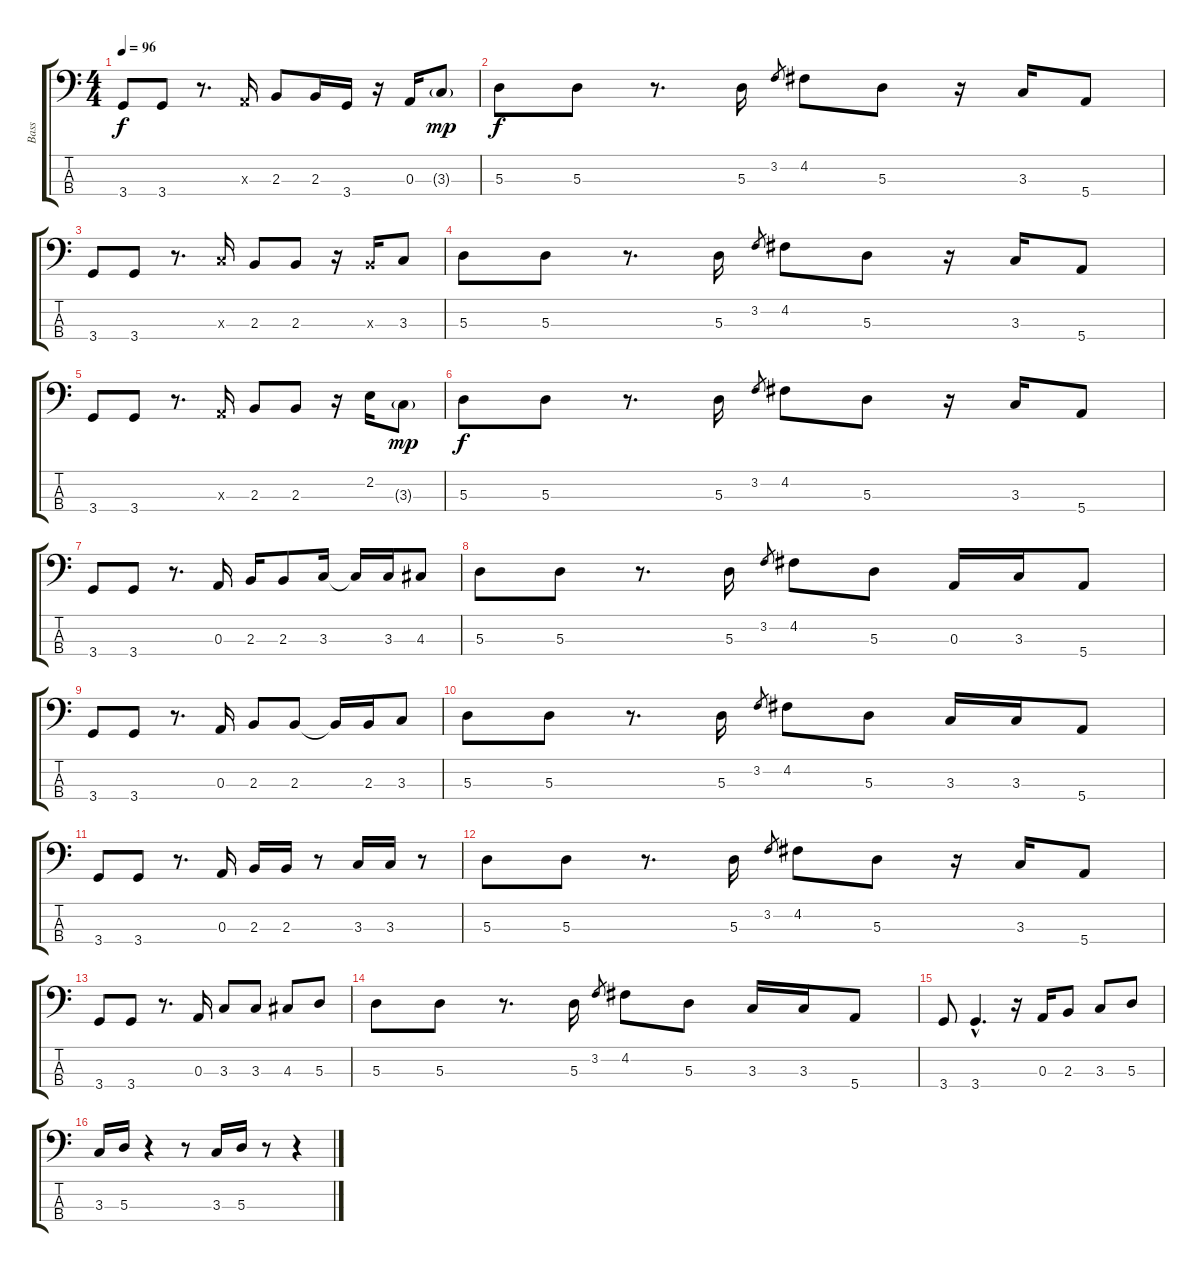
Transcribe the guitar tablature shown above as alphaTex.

\track ("Bass" "Bass") {instrument fretlessbass}
\staff {score tabs}
\tuning (G2 D2 A1 E1) {hide}
\ts (4 4)
\tempo 96
\clef f4
\ks c
3.4.8{dy f} 3.4.8 r.8{d} 0.3{x}.16 2.3.8 2.3.16 3.4.16 r.16 0.3.16 3.3{g}.8{dy mp} |
5.3.8{dy f} 5.3.8 r.8{d} 5.3.16 3.2.8{gr} 4.2.8 5.3.8 r.16 3.3.16 5.4.8 |
3.4.8 3.4.8 r.8{d} 3.3{x}.16 2.3.8 2.3.8 r.16 2.3{x}.16 3.3.8 |
5.3.8 5.3.8 r.8{d} 5.3.16 3.2.8{gr} 4.2.8 5.3.8 r.16 3.3.16 5.4.8 |
3.4.8 3.4.8 r.8{d} 0.3{x}.16 2.3.8 2.3.8 r.16 2.2.16 3.3{g}.8{dy mp} |
5.3.8{dy f} 5.3.8 r.8{d} 5.3.16 3.2.8{gr} 4.2.8 5.3.8 r.16 3.3.16 5.4.8 |
3.4.8 3.4.8 r.8{d} 0.3.16 2.3.16 2.3.8 3.3.16 3.3{t}.16 3.3.16 4.3.8 |
5.3.8 5.3.8 r.8{d} 5.3.16 3.2.8{gr} 4.2.8 5.3.8 0.3.16 3.3.16 5.4.8 |
3.4.8 3.4.8 r.8{d} 0.3.16 2.3.8 2.3.8 2.3{t}.16 2.3.16 3.3.8 |
5.3.8 5.3.8 r.8{d} 5.3.16 3.2.8{gr} 4.2.8 5.3.8 3.3.16 3.3.16 5.4.8 |
3.4.8 3.4.8 r.8{d} 0.3.16 2.3.16 2.3.16 r.8 3.3.16 3.3.16 r.8 |
5.3.8 5.3.8 r.8{d} 5.3.16 3.2.8{gr} 4.2.8 5.3.8 r.16 3.3.16 5.4.8 |
3.4.8 3.4.8 r.8{d} 0.3.16 3.3.8 3.3.8 4.3.8 5.3.8 |
5.3.8 5.3.8 r.8{d} 5.3.16 3.2.8{gr} 4.2.8 5.3.8 3.3.16 3.3.16 5.4.8 |
3.4.8 3.4{hac}.4{d} r.16 0.3.16 2.3.8 3.3.8 5.3.8 |
3.3.16 5.3.16 r.4 r.8 3.3.16 5.3.16 r.8 r.4
